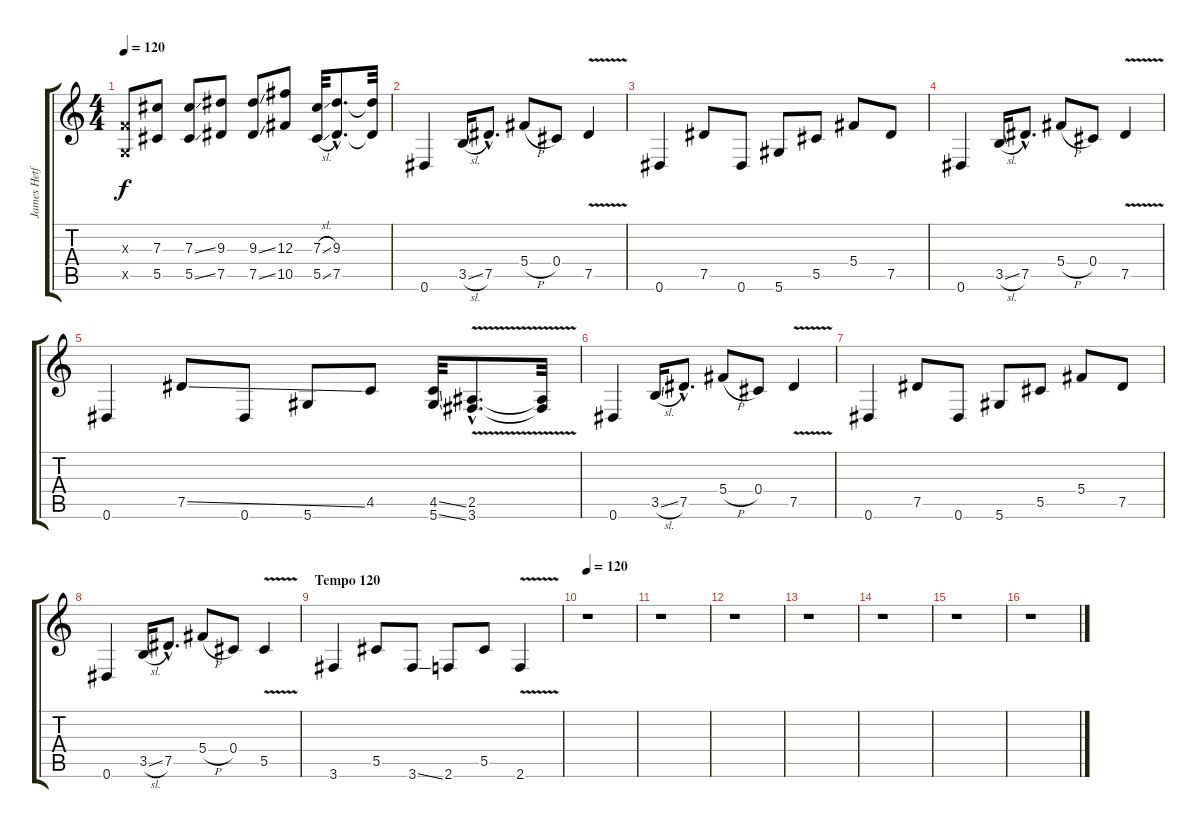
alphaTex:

\track ("James Hetfield Clean" "James Hetf") {instrument electricguitarjazz}
\staff {score tabs}
\tuning (Eb4 Bb3 Gb3 Db3 Ab2 Eb2) {hide}
\ts (4 4)
\tempo 120
\clef g2
\ks c
(-1.3{x} -1.5{x}).8{dy f} (7.3 5.5).8 (7.3{ss} 5.5{ss}).8 (9.3 7.5).8 (9.3{ss} 7.5{ss}).8 (12.3 10.5).8 (7.3{sl} 5.5{sl}).32 (9.3{hac} 7.5{hac}).8{d} (9.3{t} 7.5{t}).32 |
0.6.4 3.5{sl}.16 7.5{hac}.8{d} 5.4{h}.8 0.4.8 7.5{v}.4 |
0.6.4 7.5.8 0.6.8 5.6.8 5.5.8 5.4.8 7.5.8 |
0.6.4 3.5{sl}.16 7.5{hac}.8{d} 5.4{h}.8 0.4.8 7.5{v}.4 |
0.6.4 7.5{ss}.8 0.6.8 5.6.8 4.5.8 (4.5{ss} 5.6{ss}).32 (2.5{v hac} 3.6{v hac}).8{d} (2.5{t} 3.6{t}).32 |
0.6.4 3.5{sl}.16 7.5{hac}.8{d} 5.4{h}.8 0.4.8 7.5{v}.4 |
0.6.4 7.5.8 0.6.8 5.6.8 5.5.8 5.4.8 7.5.8 |
0.6.4 3.5{sl}.16 7.5{hac}.8{d} 5.4{h}.8 0.4.8 5.5{v}.4 |
\section ("" "Tempo 120")
3.6.4 5.5.8 3.6{ss}.8 2.6.8 5.5.8 2.6{v}.4 |
\tempo 120
r.1 |
r.1 |
r.1 |
r.1 |
r.1 |
r.1 |
r.1
